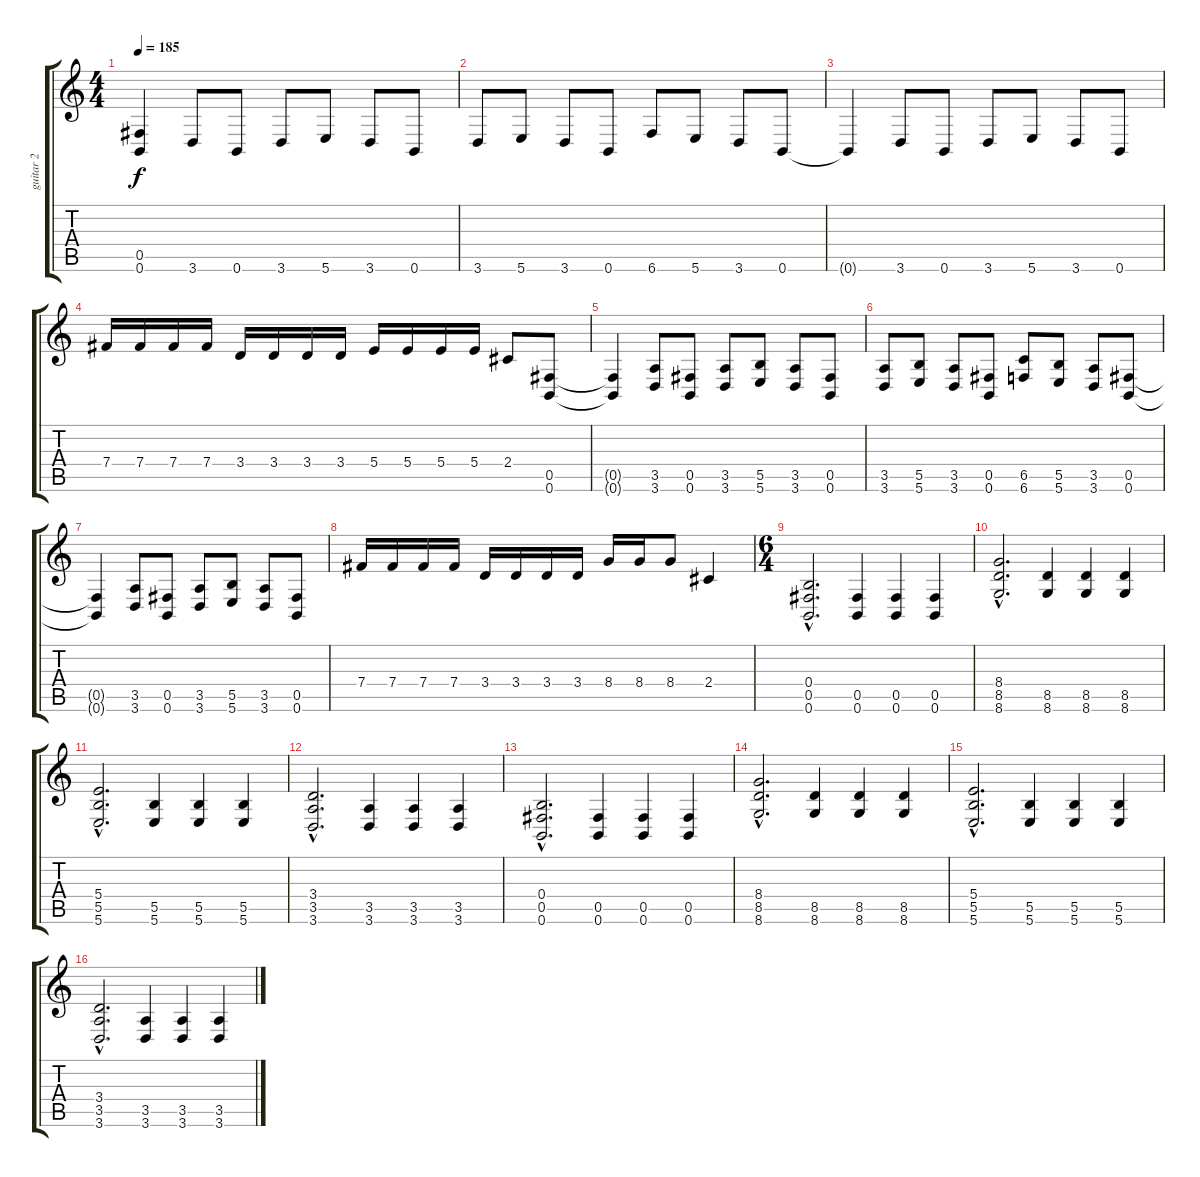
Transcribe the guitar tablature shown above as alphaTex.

\track ("guitar 2" "guitar 2") {instrument overdrivenguitar}
\staff {score tabs}
\tuning (Db4 Ab3 E3 B2 Gb2 B1) {hide}
\ts (4 4)
\tempo 185
\clef g2
\ks c
(0.5 0.6).4{dy f} 3.6.8 0.6.8 3.6.8 5.6.8 3.6.8 0.6.8 |
3.6.8 5.6.8 3.6.8 0.6.8 6.6.8 5.6.8 3.6.8 0.6.8 |
0.6{t}.4 3.6.8 0.6.8 3.6.8 5.6.8 3.6.8 0.6.8 |
7.4.16 7.4.16 7.4.16 7.4.16 3.4.16 3.4.16 3.4.16 3.4.16 5.4.16 5.4.16 5.4.16 5.4.16 2.4.8 (0.5 0.6).8 |
(0.5{t} 0.6{t}).4 (3.5 3.6).8 (0.5 0.6).8 (3.5 3.6).8 (5.5 5.6).8 (3.5 3.6).8 (0.5 0.6).8 |
(3.5 3.6).8 (5.5 5.6).8 (3.5 3.6).8 (0.5 0.6).8 (6.5 6.6).8 (5.5 5.6).8 (3.5 3.6).8 (0.5 0.6).8 |
(0.5{t} 0.6{t}).4 (3.5 3.6).8 (0.5 0.6).8 (3.5 3.6).8 (5.5 5.6).8 (3.5 3.6).8 (0.5 0.6).8 |
7.4.16 7.4.16 7.4.16 7.4.16 3.4.16 3.4.16 3.4.16 3.4.16 8.4.16 8.4.16 8.4.8 2.4.4 |
\ts (6 4)
(0.4{hac} 0.5{hac} 0.6{hac}).2{d} (0.5 0.6).4 (0.5 0.6).4 (0.5 0.6).4 |
(8.4{hac} 8.5{hac} 8.6{hac}).2{d} (8.5 8.6).4 (8.5 8.6).4 (8.5 8.6).4 |
(5.4{hac} 5.5{hac} 5.6{hac}).2{d} (5.5 5.6).4 (5.5 5.6).4 (5.5 5.6).4 |
(3.4{hac} 3.5{hac} 3.6{hac}).2{d} (3.5 3.6).4 (3.5 3.6).4 (3.5 3.6).4 |
(0.4{hac} 0.5{hac} 0.6{hac}).2{d} (0.5 0.6).4 (0.5 0.6).4 (0.5 0.6).4 |
(8.4{hac} 8.5{hac} 8.6{hac}).2{d} (8.5 8.6).4 (8.5 8.6).4 (8.5 8.6).4 |
(5.4{hac} 5.5{hac} 5.6{hac}).2{d} (5.5 5.6).4 (5.5 5.6).4 (5.5 5.6).4 |
(3.4{hac} 3.5{hac} 3.6{hac}).2{d} (3.5 3.6).4 (3.5 3.6).4 (3.5 3.6).4
